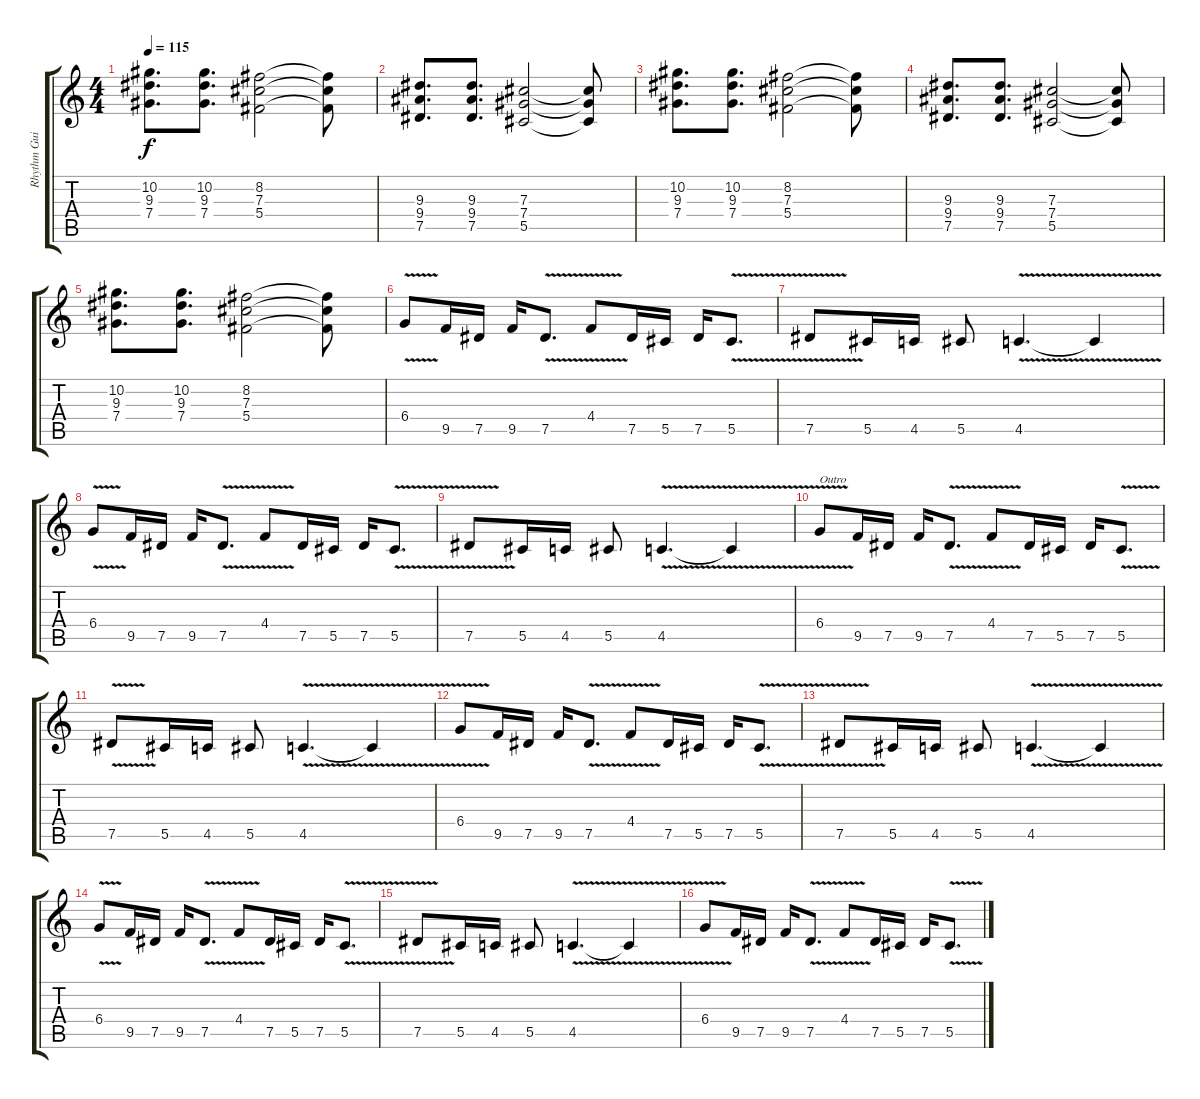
\track ("Rhythm Guitar" "Rhythm Gui") {instrument distortionguitar}
\staff {score tabs}
\tuning (Eb4 Bb3 Gb3 Db3 Ab2 Eb2) {hide}
\ts (4 4)
\tempo 115
\clef g2
\ks c
(10.2 9.3 7.4).8{d dy f} (10.2 9.3 7.4).8{d} (8.2 7.3 5.4).2 (8.2{t} 7.3{t} 5.4{t}).8 |
(9.3 9.4 7.5).8{d} (9.3 9.4 7.5).8{d} (7.3 7.4 5.5).2 (7.3{t} 7.4{t} 5.5{t}).8 |
(10.2 9.3 7.4).8{d} (10.2 9.3 7.4).8{d} (8.2 7.3 5.4).2 (8.2{t} 7.3{t} 5.4{t}).8 |
(9.3 9.4 7.5).8{d} (9.3 9.4 7.5).8{d} (7.3 7.4 5.5).2 (7.3{t} 7.4{t} 5.5{t}).8 |
(10.2 9.3 7.4).8{d} (10.2 9.3 7.4).8{d} (8.2 7.3 5.4).2 (8.2{t} 7.3{t} 5.4{t}).8 |
6.4{v}.8 9.5.16 7.5.16 9.5.16 7.5{v}.8{d} 4.4{v}.8 7.5.16 5.5.16 7.5.16 5.5{v}.8{d} |
7.5{v}.8 5.5.16 4.5.16 5.5.8 4.5{v}.4{d} 4.5{t}.4 |
6.4{v}.8 9.5.16 7.5.16 9.5.16 7.5{v}.8{d} 4.4{v}.8 7.5.16 5.5.16 7.5.16 5.5{v}.8{d} |
7.5{v}.8 5.5.16 4.5.16 5.5.8 4.5{v}.4{d} 4.5{t}.4 |
6.4{v}.8{txt "Outro"} 9.5.16 7.5.16 9.5.16 7.5{v}.8{d} 4.4{v}.8 7.5.16 5.5.16 7.5.16 5.5{v}.8{d} |
7.5{v}.8 5.5.16 4.5.16 5.5.8 4.5{v}.4{d} 4.5{t}.4 |
6.4{v}.8{volume 4} 9.5.16 7.5.16 9.5.16 7.5{v}.8{d} 4.4{v}.8 7.5.16 5.5.16 7.5.16 5.5{v}.8{d} |
7.5{v}.8 5.5.16 4.5.16 5.5.8 4.5{v}.4{d} 4.5{t}.4 |
6.4{v}.8 9.5.16 7.5.16 9.5.16 7.5{v}.8{d} 4.4{v}.8 7.5.16 5.5.16 7.5.16 5.5{v}.8{d} |
7.5{v}.8 5.5.16 4.5.16 5.5.8 4.5{v}.4{d} 4.5{t}.4 |
6.4{v}.8{volume 0} 9.5.16 7.5.16 9.5.16 7.5{v}.8{d} 4.4{v}.8 7.5.16 5.5.16 7.5.16 5.5{v}.8{d}
